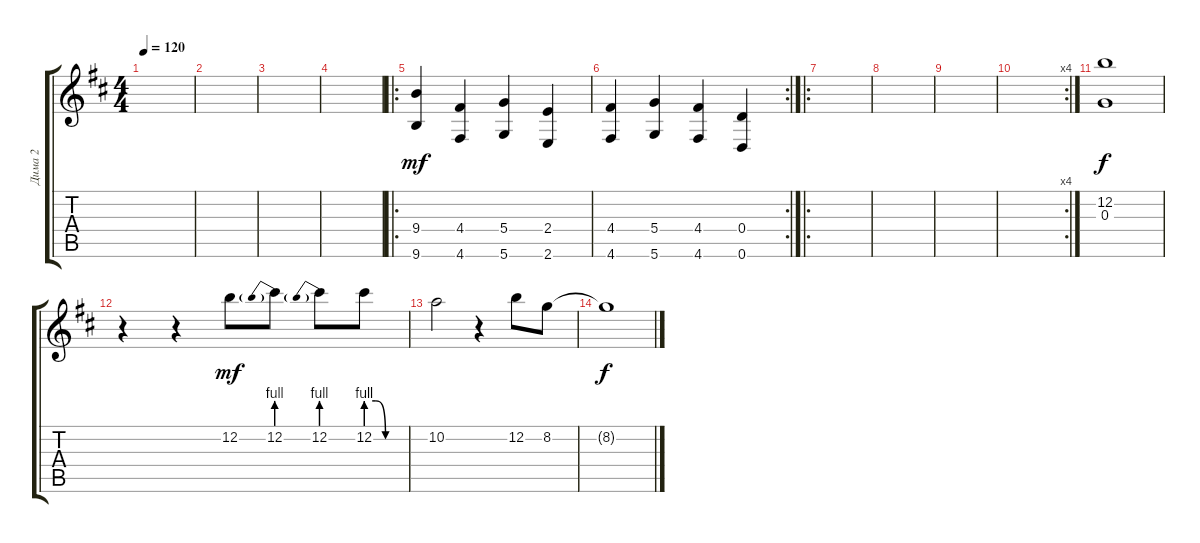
\track ("Дима 2" "Дима 2") {instrument acousticguitarnylon}
\staff {score tabs}
\tuning (E4 B3 G3 D3 A2 D2) {hide}
\ts (4 4)
\tempo 120
\clef g2
\ks bminor
|
|
|
|
\ro
(9.4 9.6).4{dy mf} (4.4 4.6).4 (5.4 5.6).4 (2.4 2.6).4 |
\rc 2
(4.4 4.6).4 (5.4 5.6).4 (4.4 4.6).4 (0.4 0.6).4 |
\ro
|
|
|
\rc 4
|
(12.2 0.3).1{dy f} |
r.4 r.4 12.2.8{dy mf} 12.2{be (prebend 0 4 60 4)}.8 12.2{be (prebend 0 4 60 4)}.8 12.2{be (custom 0 4 15 4 30 0 60 0)}.8 |
10.2.2 r.4 12.2.8 8.2.8 |
8.2{t}.1{dy f}
